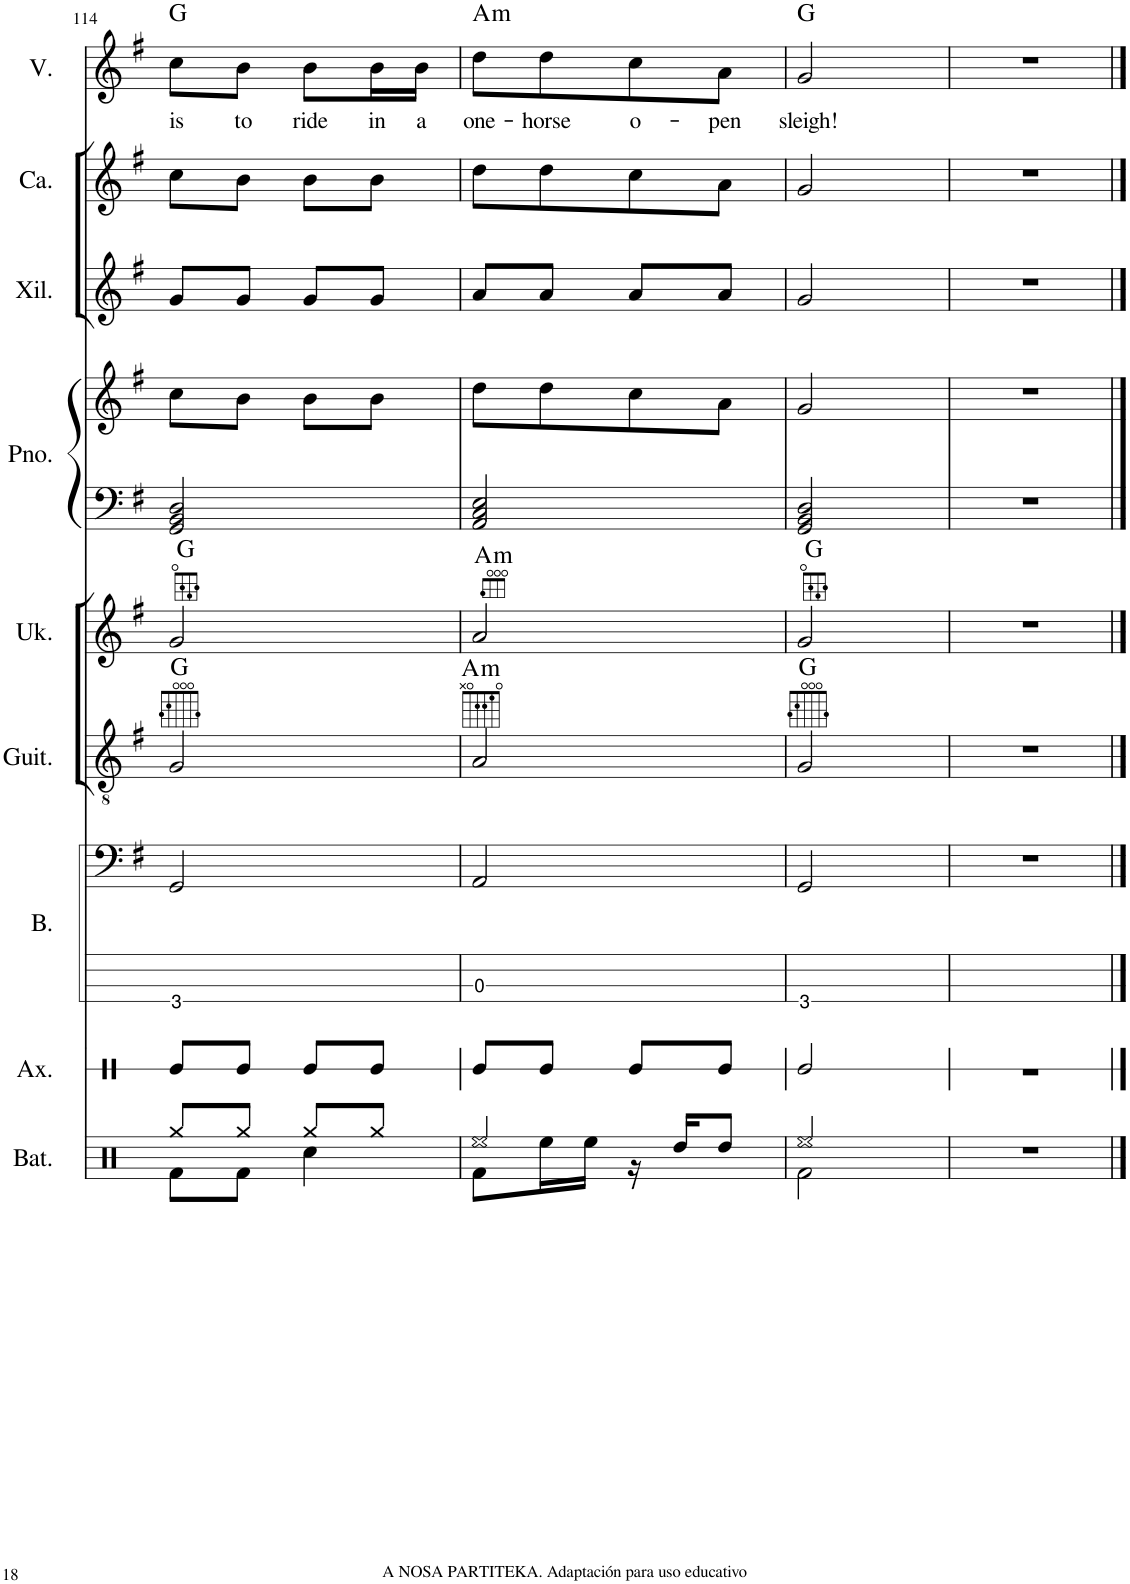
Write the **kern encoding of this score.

**kern	**kern	**kern	**kern	**kern	**harte	**kern	**harte	**kern	**kern	**kern	**kern	**kern	**text	**harte
*part9	*part8	*part7	*part7	*part6	*part6	*part5	*part5	*part4	*part4	*part3	*part2	*part1	*part1	*part1
*staff11	*staff10	*staff9	*staff8	*staff7	*	*staff6	*	*staff5	*staff4	*staff3	*staff2	*staff1	*staff1	*
*I"Batería	*I"Axóuxeres	*I"Baixo	*	*I"Guitarra	*	*I"Ukelele	*	*I"Piano	*	*I"Xilófono	*I"Carillón	*I"Voz	*	*
*I'Bat.	*I'Ax.	*I'B.	*	*I'Guit.	*	*I'Uk.	*	*I'Pno.	*	*I'Xil.	*I'Ca.	*I'V.	*	*
!!LO:PB:g=z
*clefX	*clefX	*	*clefF4	*clefGv2	*	*clefG2	*	*clefF4	*clefG2	*clefG2	*clefG2	*clefG2	*	*
*	*	*Trd7c12	*Trd7c12	*	*	*	*	*	*	*Trd-7c-12	*Trd-14c-24	*	*	*
*k[b-e-]	*k[]	*k[f#]	*k[f#]	*k[f#]	*	*k[f#]	*	*k[f#]	*k[f#]	*k[f#]	*k[f#]	*k[f#]	*	*
*M2/4	*M2/4	*M2/4	*M2/4	*M2/4	*	*M2/4	*	*M2/4	*M2/4	*M2/4	*M2/4	*M2/4	*	*
=114	=114	=114	=114	=114	=114	=114	=114	=114	=114	=114	=114	=114	=114	=114
*^	*	*	*	*	*	*	*	*	*	*	*	*	*	*
!	!	!	!	!	!	!	!	!	!	!	!	!	!	!LO:LY:b	!
8Rgg/L	8Rf\L	8Re/L	2GG	2GG/	2G/	G:maj	2g/	G:maj	2GG/ 2BB/ 2D/	8cc\L	8g/L	8cc\L	8cc\L	is	G:maj
!	!	!	!	!	!	!	!	!	!	!	!	!	!	!LO:LY:b	!
8Rgg/J	8Rf\J	8Re/J	.	.	.	.	.	.	.	8b\J	8g/J	8b\J	8b\J	to	.
!	!	!	!	!	!	!	!	!	!	!	!	!	!	!LO:LY:b	!
8Rgg/L	4Rcc\	8Re/L	.	.	.	.	.	.	.	8b\L	8g/L	8b\L	8b\L	ride	.
!	!	!	!	!	!	!	!	!	!	!	!	!	!	!LO:LY:b	!
8Rgg/J	.	8Re/J	.	.	.	.	.	.	.	8b\J	8g/J	8b\J	16b\L	in	.
!	!	!	!	!	!	!	!	!	!	!	!	!	!	!LO:LY:b	!
.	.	.	.	.	.	.	.	.	.	.	.	.	16b\JJ	a	.
=115	=115	=115	=115	=115	=115	=115	=115	=115	=115	=115	=115	=115	=115	=115	=115
!	!	!	!	!	!	!LO:H:kt=m	!	!LO:H:kt=m	!	!	!	!	!	!LO:LY:b	!LO:H:kt=m
2Ree/	8Rf\L	8Re/L	2AA	2AA/	2A/	A:min	2a/	A:min	2AA/ 2C/ 2E/	8dd\L	8a/L	8dd\L	8dd\L	one-	A:min
!	!	!	!	!	!	!	!	!	!	!	!	!	!	!LO:LY:b	!
.	16Ree\L	8Re/J	.	.	.	.	.	.	.	8dd\	8a/J	8dd\	8dd\	-horse	.
.	16Ree\JJ	.	.	.	.	.	.	.	.	.	.	.	.	.	.
!	!	!	!	!	!	!	!	!	!	!	!	!	!	!LO:LY:b	!
.	16r	8Re/L	.	.	.	.	.	.	.	8cc\	8a/L	8cc\	8cc\	o-	.
.	16Rdd/KL	.	.	.	.	.	.	.	.	.	.	.	.	.	.
!	!	!	!	!	!	!	!	!	!	!	!	!	!	!LO:LY:b	!
.	8Rdd/J	8Re/J	.	.	.	.	.	.	.	8a\J	8a/J	8a\J	8a\J	-pen	.
=116	=116	=116	=116	=116	=116	=116	=116	=116	=116	=116	=116	=116	=116	=116	=116
!	!	!	!	!	!	!	!	!	!	!	!	!	!	!LO:LY:b	!
2Ree/	2Rf\	2Re/	2GG	2GG/	2G/	G:maj	2g/	G:maj	2GG/ 2BB/ 2D/	2g/	2g/	2g/	2g/	sleigh!	G:maj
*v	*v	*	*	*	*	*	*	*	*	*	*	*	*	*	*
=117	=117	=117	=117	=117	=117	=117	=117	=117	=117	=117	=117	=117	=117	=117
2r	2r	2r	2r	2r	.	2r	.	2r	2r	2r	2r	2r	.	.
==	==	==	==	==	==	==	==	==	==	==	==	==	==	==
*-	*-	*-	*-	*-	*-	*-	*-	*-	*-	*-	*-	*-	*-	*-
